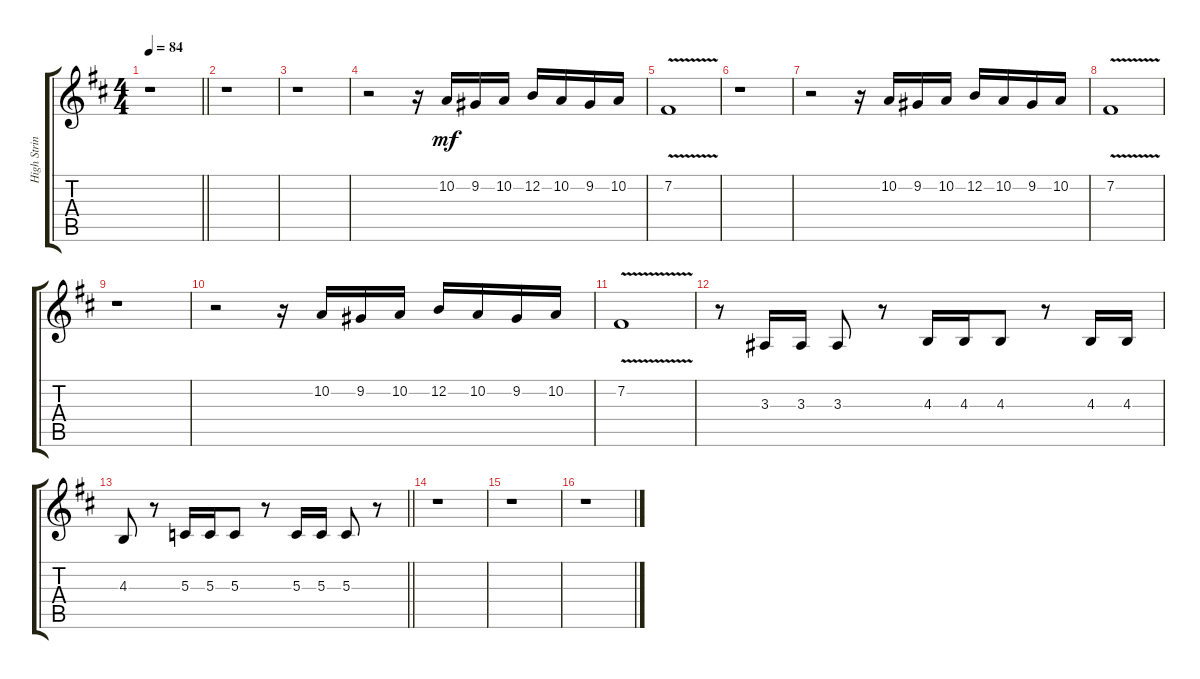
\track ("High Strings" "High Strin") {instrument stringensemble1}
\staff {score tabs}
\tuning (E4 B3 G3 D3 A2 E2) {hide}
\ts (4 4)
\tempo 84
\clef g2
\barLineRight lightlight
\ks d
r.1{dy mf} |
r.1 |
r.1 |
r.2 r.16 10.2.16 9.2.16 10.2.16 12.2.16 10.2.16 9.2.16 10.2.16 |
7.2{v}.1 |
r.1 |
r.2 r.16 10.2.16 9.2.16 10.2.16 12.2.16 10.2.16 9.2.16 10.2.16 |
7.2{v}.1 |
r.1 |
r.2 r.16 10.2.16 9.2.16 10.2.16 12.2.16 10.2.16 9.2.16 10.2.16 |
7.2{v}.1 |
r.8 3.3.16 3.3.16 3.3.8 r.8 4.3.16 4.3.16 4.3.8 r.8 4.3.16 4.3.16 |
\barLineRight lightlight
4.3.8 r.8 5.3.16 5.3.16 5.3.8 r.8 5.3.16 5.3.16 5.3.8 r.8 |
r.1 |
r.1 |
r.1
